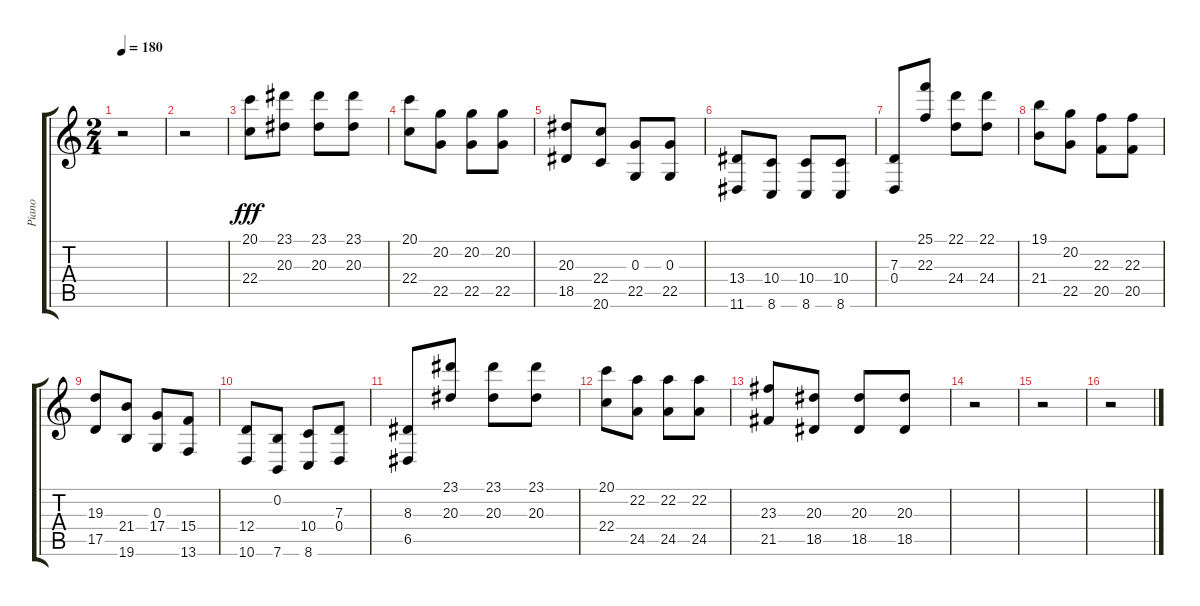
\track ("Piano" "Piano") {instrument brightacousticpiano}
\staff {score tabs}
\tuning (E4 B3 G3 D3 A2 E2) {hide}
\ts (2 4)
\tempo 180
\clef g2
\ks c
r.2{dy fff} |
r.2 |
(20.1 22.4).8 (23.1 20.3).8 (23.1 20.3).8 (23.1 20.3).8 |
(20.1 22.4).8 (20.2 22.5).8 (20.2 22.5).8 (20.2 22.5).8 |
(20.3 18.5).8 (22.4 20.6).8 (0.3 22.5).8 (0.3 22.5).8 |
(13.4 11.6).8 (10.4 8.6).8 (10.4 8.6).8 (10.4 8.6).8 |
(7.3 0.4).8 (25.1 22.3).8 (22.1 24.4).8 (22.1 24.4).8 |
(19.1 21.4).8 (20.2 22.5).8 (22.3 20.5).8 (22.3 20.5).8 |
(19.3 17.5).8 (21.4 19.6).8 (0.3 17.4).8 (15.4 13.6).8 |
(12.4 10.6).8 (0.2 7.6).8 (10.4 8.6).8 (7.3 0.4).8 |
(8.3 6.5).8 (23.1 20.3).8 (23.1 20.3).8 (23.1 20.3).8 |
(20.1 22.4).8 (22.2 24.5).8 (22.2 24.5).8 (22.2 24.5).8 |
(23.3 21.5).8 (20.3 18.5).8 (20.3 18.5).8 (20.3 18.5).8 |
r.2 |
r.2 |
r.2
